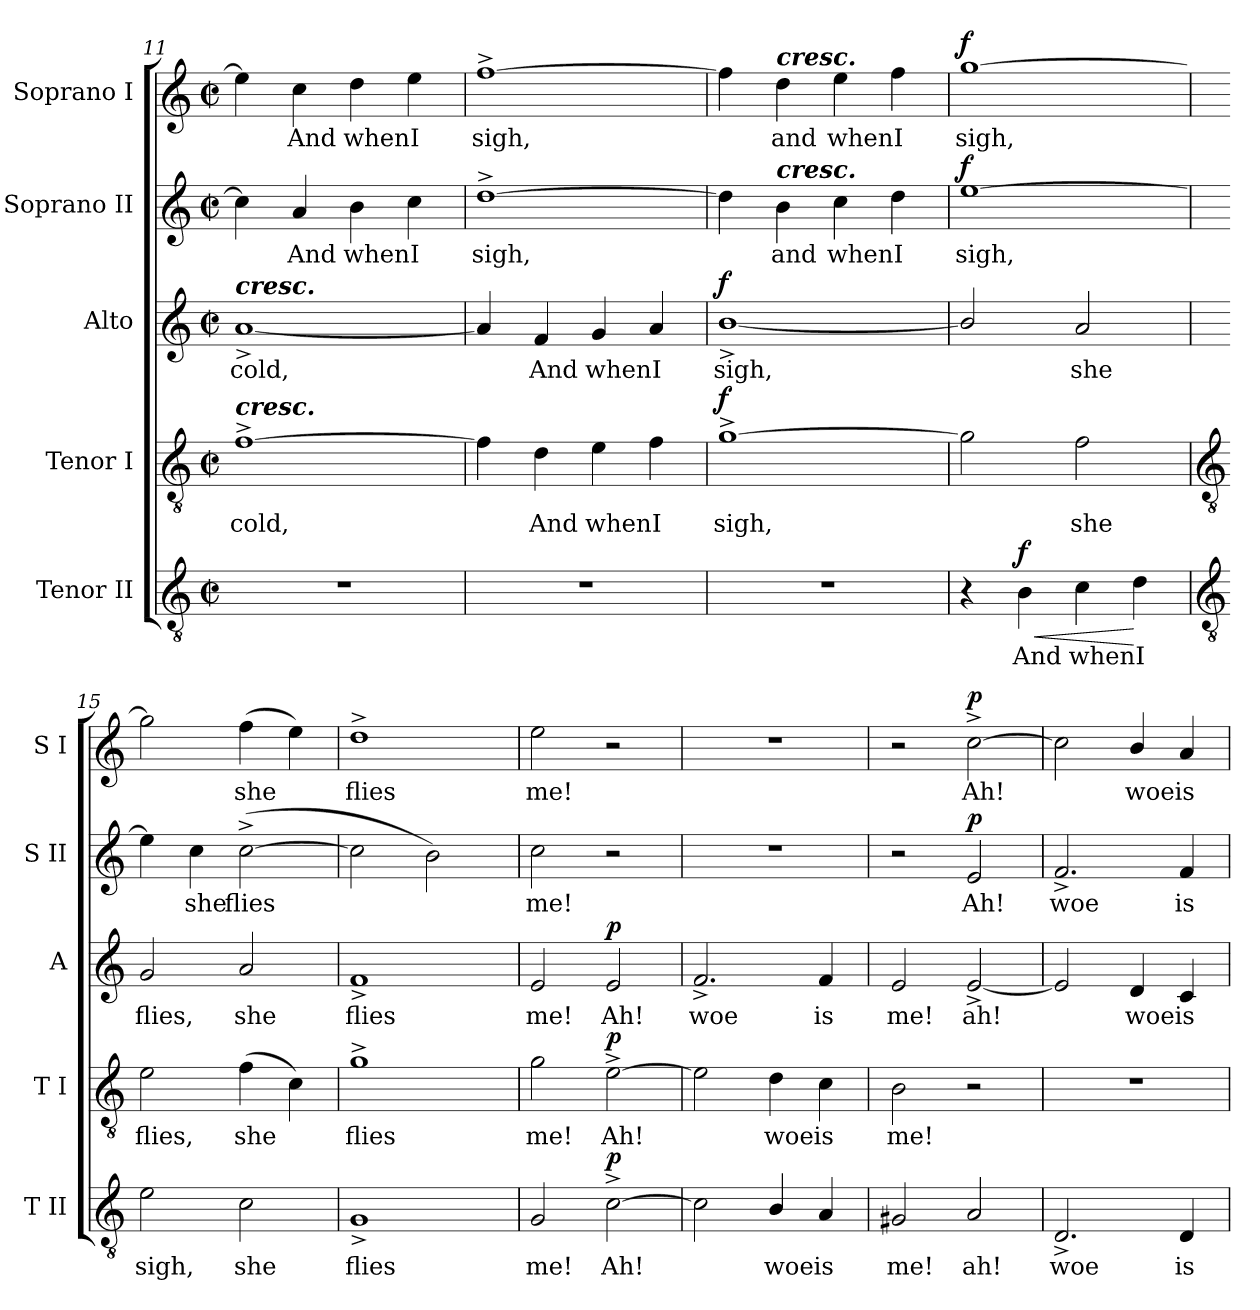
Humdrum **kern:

**kern	**text	**dynam	**kern	**text	**dynam	**kern	**text	**dynam	**kern	**text	**dynam	**kern	**text	**dynam
*part5	*part5	*part5	*part4	*part4	*part4	*part3	*part3	*part3	*part2	*part2	*part2	*part1	*part1	*part1
*staff5	*staff5	*staff5	*staff4	*staff4	*staff4	*staff3	*staff3	*staff3	*staff2	*staff2	*staff2	*staff1	*staff1	*staff1
*I"Tenor II	*	*	*I"Tenor I	*	*	*I"Alto	*	*	*I"Soprano II	*	*	*I"Soprano I	*	*
*I'T II	*	*	*I'T I	*	*	*I'A	*	*	*I'S II	*	*	*I'S I	*	*
*clefGv2	*	*	*clefGv2	*	*	*clefG2	*	*	*clefG2	*	*	*clefG2	*	*
*k[]	*	*	*k[]	*	*	*k[]	*	*	*k[]	*	*	*k[]	*	*
*C:	*	*	*C:	*	*	*C:	*	*	*C:	*	*	*C:	*	*
*M2/2	*	*	*M2/2	*	*	*M2/2	*	*	*M2/2	*	*	*M2/2	*	*
*met(c|)	*	*	*met(c|)	*	*	*met(c|)	*	*	*met(c|)	*	*	*met(c|)	*	*
=11	=11	=11	=11	=11	=11	=11	=11	=11	=11	=11	=11	=11	=11	=11
!	!	!	!	!	!	!LO:TX:a:Bi:t=cresc.	!	!	!	!	!	!	!	!
!	!	!	!LO:TX:a:Bi:t=cresc.	!	!	!	!	!	!	!	!	!	!	!
!	!	!	!	!LO:LY:b	!	!	!LO:LY:b	!	!	!	!	!	!	!
1r	.	.	[1f^	cold,	.	[1a^	cold,	.	4cc]	.	.	4ee]	.	.
!	!	!	!	!	!	!	!	!	!	!LO:LY:b	!	!	!LO:LY:b	!
.	.	.	.	.	.	.	.	.	4a	And	.	4cc	And	.
!	!	!	!	!	!	!	!	!	!	!LO:LY:b	!	!	!LO:LY:b	!
.	.	.	.	.	.	.	.	.	4b	when	.	4dd	when	.
!	!	!	!	!	!	!	!	!	!	!LO:LY:b	!	!	!LO:LY:b	!
.	.	.	.	.	.	.	.	.	4cc	I	.	4ee	I	.
=12	=12	=12	=12	=12	=12	=12	=12	=12	=12	=12	=12	=12	=12	=12
!	!	!	!	!	!	!	!	!	!	!LO:LY:b	!	!	!LO:LY:b	!
1r	.	.	4f]	.	.	4a]	.	.	[1dd^	sigh,	.	[1ff^	sigh,	.
!	!	!	!	!LO:LY:b	!	!	!LO:LY:b	!	!	!	!	!	!	!
.	.	.	4d	And	.	4f	And	.	.	.	.	.	.	.
!	!	!	!	!LO:LY:b	!	!	!LO:LY:b	!	!	!	!	!	!	!
.	.	.	4e	when	.	4g	when	.	.	.	.	.	.	.
!	!	!	!	!LO:LY:b	!	!	!LO:LY:b	!	!	!	!	!	!	!
.	.	.	4f	I	.	4a	I	.	.	.	.	.	.	.
=13	=13	=13	=13	=13	=13	=13	=13	=13	=13	=13	=13	=13	=13	=13
!	!	!	!	!LO:LY:b	!LO:DY:b	!	!LO:LY:b	!LO:DY:b	!	!	!	!	!	!
1r	.	.	[1g^\	sigh,	f	[1b^/	sigh,	f	4dd]	.	.	4ff]	.	.
!	!	!	!	!	!	!	!	!	!	!	!	!LO:TX:a:Bi:t=cresc.	!	!
!	!	!	!	!	!	!	!	!	!LO:TX:a:Bi:t=cresc.	!	!	!	!	!
!	!	!	!	!	!	!	!	!	!	!LO:LY:b	!	!	!LO:LY:b	!
.	.	.	.	.	.	.	.	.	4b	and	.	4dd	and	.
!	!	!	!	!	!	!	!	!	!	!LO:LY:b	!	!	!LO:LY:b	!
.	.	.	.	.	.	.	.	.	4cc	when	.	4ee	when	.
!	!	!	!	!	!	!	!	!	!	!LO:LY:b	!	!	!LO:LY:b	!
.	.	.	.	.	.	.	.	.	4dd	I	.	4ff	I	.
=14	=14	=14	=14	=14	=14	=14	=14	=14	=14	=14	=14	=14	=14	=14
!	!	!	!	!	!	!	!	!	!	!LO:LY:b	!LO:DY:b	!	!LO:LY:b	!LO:DY:b
4r	.	.	2g\]	.	.	2b/]	.	.	[1ee	sigh,	f	[1gg	sigh,	f
!	!LO:LY:b	!LO:HP:b	!	!	!	!	!	!	!	!	!	!	!	!
!	!	!LO:DY:n=1:b	!	!	!	!	!	!	!	!	!	!	!	!
4B	And	< f	.	.	.	.	.	.	.	.	.	.	.	.
!	!LO:LY:b	!	!	!LO:LY:b	!	!	!LO:LY:b	!	!	!	!	!	!	!
4c	when	.	2f	she	.	2a	she	.	.	.	.	.	.	.
!	!LO:LY:b	!	!	!	!	!	!	!	!	!	!	!	!	!
4d	I	[	.	.	.	.	.	.	.	.	.	.	.	.
!!LO:LB:g=z
=15	=15	=15	=15	=15	=15	=15	=15	=15	=15	=15	=15	=15	=15	=15
*clefGv2	*	*	*clefGv2	*	*	*	*	*	*	*	*	*	*	*
!	!LO:LY:b	!	!	!LO:LY:b	!	!	!LO:LY:b	!	!	!	!	!	!	!
2e	sigh,	.	2e	flies,	.	2g	flies,	.	4ee]	.	.	2gg]	.	.
!	!	!	!	!	!	!	!	!	!	!LO:LY:b	!	!	!	!
.	.	.	.	.	.	.	.	.	4cc	she	.	.	.	.
!	!LO:LY:b	!	!	!LO:LY:b	!	!	!LO:LY:b	!	!	!LO:LY:b	!	!	!LO:LY:b	!
2c	she	.	(>4f	she	.	2a	she	.	(>[2cc^	flies	.	(>4ff	she	.
.	.	.	4c)	.	.	.	.	.	.	.	.	4ee)	.	.
=16	=16	=16	=16	=16	=16	=16	=16	=16	=16	=16	=16	=16	=16	=16
!	!LO:LY:b	!	!	!LO:LY:b	!	!	!LO:LY:b	!	!	!	!	!	!LO:LY:b	!
1G^	flies	.	1g^	flies	.	1f^	flies	.	2cc]	.	.	1dd^	flies	.
.	.	.	.	.	.	.	.	.	2b)	.	.	.	.	.
=17	=17	=17	=17	=17	=17	=17	=17	=17	=17	=17	=17	=17	=17	=17
!	!LO:LY:b	!	!	!LO:LY:b	!	!	!LO:LY:b	!	!	!LO:LY:b	!	!	!LO:LY:b	!
2G	me!	.	2g	me!	.	2e	me!	.	2cc	me!	.	2ee	me!	.
!	!LO:LY:b	!LO:DY:b	!	!LO:LY:b	!LO:DY:b	!	!LO:LY:b	!LO:DY:b	!	!	!	!	!	!
[2c^	Ah!	p	[2e^	Ah!	p	2e	Ah!	p	2r	.	.	2r	.	.
=18	=18	=18	=18	=18	=18	=18	=18	=18	=18	=18	=18	=18	=18	=18
!	!	!	!	!	!	!	!LO:LY:b	!	!	!	!	!	!	!
2c]	.	.	2e]	.	.	2.f^	woe	.	1r	.	.	1r	.	.
!	!LO:LY:b	!	!	!LO:LY:b	!	!	!	!	!	!	!	!	!	!
4B/	woe	.	4d	woe	.	.	.	.	.	.	.	.	.	.
!	!LO:LY:b	!	!	!LO:LY:b	!	!	!LO:LY:b	!	!	!	!	!	!	!
4A	is	.	4c	is	.	4f	is	.	.	.	.	.	.	.
=19	=19	=19	=19	=19	=19	=19	=19	=19	=19	=19	=19	=19	=19	=19
!	!LO:LY:b	!	!	!LO:LY:b	!	!	!LO:LY:b	!	!	!	!	!	!	!
2G#X	me!	.	2B	me!	.	2e	me!	.	2r	.	.	2r	.	.
!	!LO:LY:b	!	!	!	!	!	!LO:LY:b	!	!	!LO:LY:b	!LO:DY:b	!	!LO:LY:b	!LO:DY:b
2A	ah!	.	2r	.	.	[2e^	ah!	.	2e	Ah!	p	[2cc^	Ah!	p
=20	=20	=20	=20	=20	=20	=20	=20	=20	=20	=20	=20	=20	=20	=20
!	!LO:LY:b	!	!	!	!	!	!	!	!	!LO:LY:b	!	!	!	!
2.D^	woe	.	1r	.	.	2e]	.	.	2.f^	woe	.	2cc]	.	.
!	!	!	!	!	!	!	!LO:LY:b	!	!	!	!	!	!LO:LY:b	!
.	.	.	.	.	.	4d	woe	.	.	.	.	4b/	woe	.
!	!LO:LY:b	!	!	!	!	!	!LO:LY:b	!	!	!LO:LY:b	!	!	!LO:LY:b	!
4D	is	.	.	.	.	4c	is	.	4f	is	.	4a	is	.
=	=	=	=	=	=	=	=	=	=	=	=	=	=	=
*-	*-	*-	*-	*-	*-	*-	*-	*-	*-	*-	*-	*-	*-	*-
